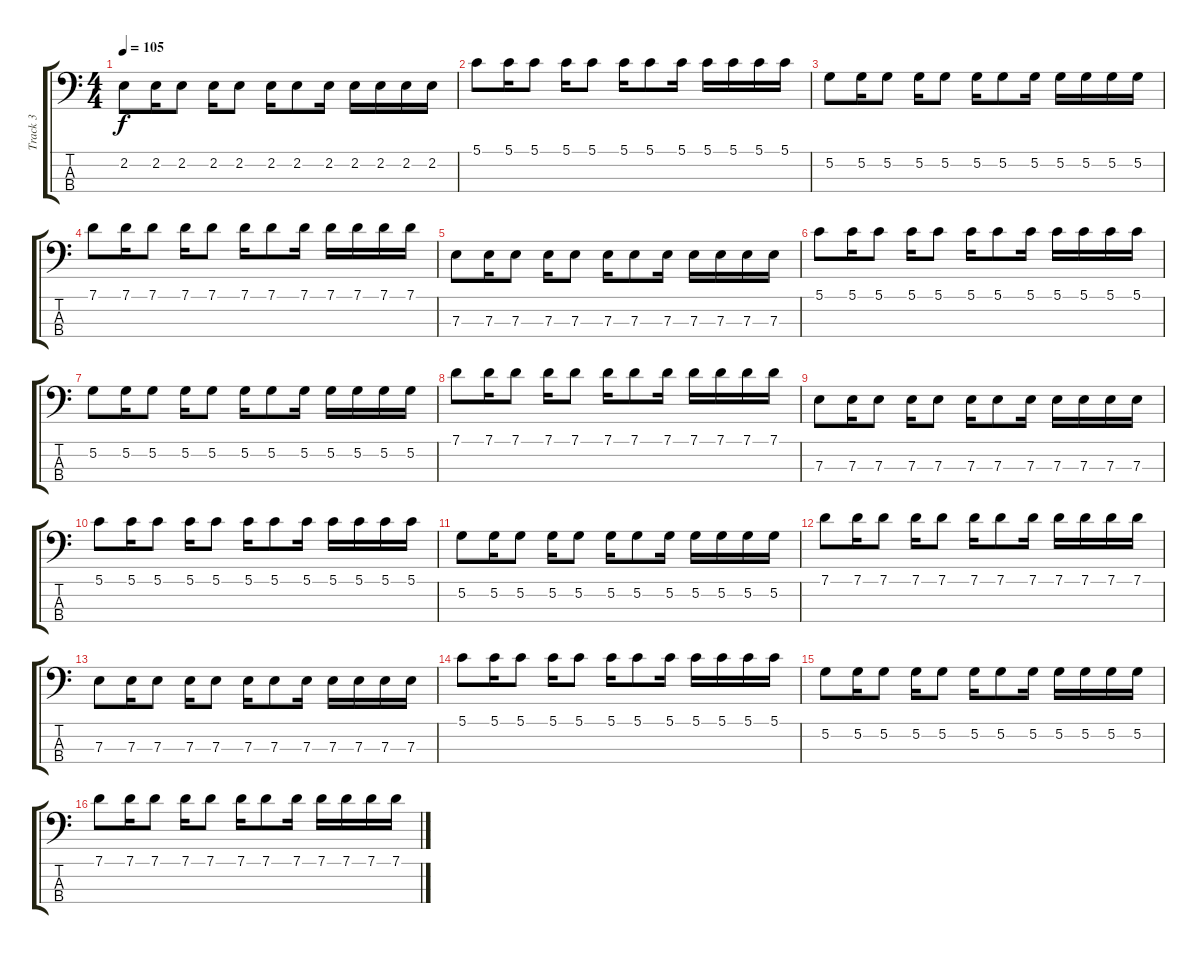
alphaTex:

\track ("Track 3" "Track 3") {instrument electricbassfinger}
\staff {score tabs}
\tuning (G2 D2 A1 E1) {hide}
\ts (4 4)
\tempo 105
\clef f4
\ks c
2.2.8{dy f} 2.2.16 2.2.8 2.2.16 2.2.8 2.2.16 2.2.8 2.2.16 2.2.16 2.2.16 2.2.16 2.2.16 |
5.1.8 5.1.16 5.1.8 5.1.16 5.1.8 5.1.16 5.1.8 5.1.16 5.1.16 5.1.16 5.1.16 5.1.16 |
5.2.8 5.2.16 5.2.8 5.2.16 5.2.8 5.2.16 5.2.8 5.2.16 5.2.16 5.2.16 5.2.16 5.2.16 |
7.1.8 7.1.16 7.1.8 7.1.16 7.1.8 7.1.16 7.1.8 7.1.16 7.1.16 7.1.16 7.1.16 7.1.16 |
7.3.8 7.3.16 7.3.8 7.3.16 7.3.8 7.3.16 7.3.8 7.3.16 7.3.16 7.3.16 7.3.16 7.3.16 |
5.1.8 5.1.16 5.1.8 5.1.16 5.1.8 5.1.16 5.1.8 5.1.16 5.1.16 5.1.16 5.1.16 5.1.16 |
5.2.8 5.2.16 5.2.8 5.2.16 5.2.8 5.2.16 5.2.8 5.2.16 5.2.16 5.2.16 5.2.16 5.2.16 |
7.1.8 7.1.16 7.1.8 7.1.16 7.1.8 7.1.16 7.1.8 7.1.16 7.1.16 7.1.16 7.1.16 7.1.16 |
7.3.8 7.3.16 7.3.8 7.3.16 7.3.8 7.3.16 7.3.8 7.3.16 7.3.16 7.3.16 7.3.16 7.3.16 |
5.1.8 5.1.16 5.1.8 5.1.16 5.1.8 5.1.16 5.1.8 5.1.16 5.1.16 5.1.16 5.1.16 5.1.16 |
5.2.8 5.2.16 5.2.8 5.2.16 5.2.8 5.2.16 5.2.8 5.2.16 5.2.16 5.2.16 5.2.16 5.2.16 |
7.1.8 7.1.16 7.1.8 7.1.16 7.1.8 7.1.16 7.1.8 7.1.16 7.1.16 7.1.16 7.1.16 7.1.16 |
7.3.8 7.3.16 7.3.8 7.3.16 7.3.8 7.3.16 7.3.8 7.3.16 7.3.16 7.3.16 7.3.16 7.3.16 |
5.1.8 5.1.16 5.1.8 5.1.16 5.1.8 5.1.16 5.1.8 5.1.16 5.1.16 5.1.16 5.1.16 5.1.16 |
5.2.8 5.2.16 5.2.8 5.2.16 5.2.8 5.2.16 5.2.8 5.2.16 5.2.16 5.2.16 5.2.16 5.2.16 |
7.1.8 7.1.16 7.1.8 7.1.16 7.1.8 7.1.16 7.1.8 7.1.16 7.1.16 7.1.16 7.1.16 7.1.16
